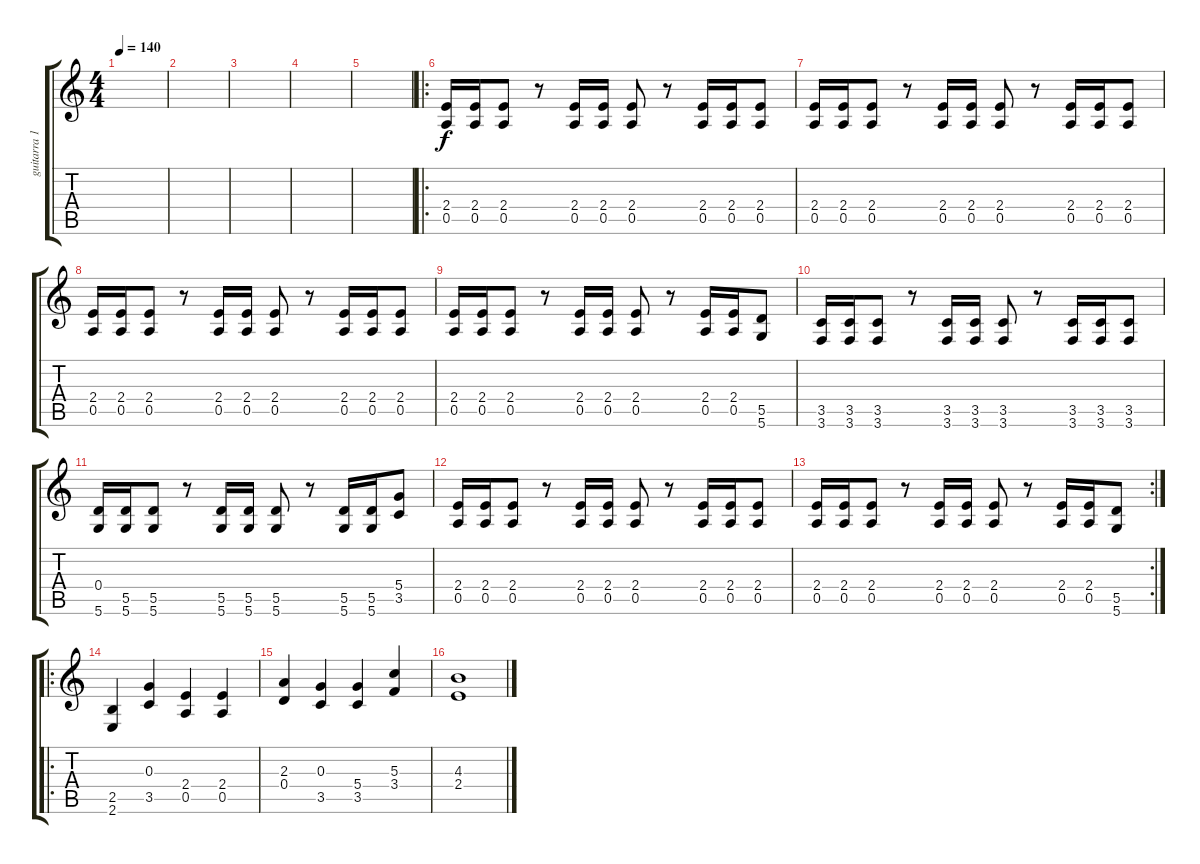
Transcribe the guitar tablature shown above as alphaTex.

\track ("guitarra 1" "guitarra 1") {instrument distortionguitar}
\staff {score tabs}
\tuning (E4 B3 G3 D3 A2 D2) {hide}
\ts (4 4)
\tempo 140
\clef g2
\ks c
|
|
|
|
|
\ro
(2.4 0.5).16 (2.4 0.5).16 (2.4 0.5).8 r.8 (2.4 0.5).16 (2.4 0.5).16 (2.4 0.5).8 r.8 (2.4 0.5).16 (2.4 0.5).16 (2.4 0.5).8 |
(2.4 0.5).16 (2.4 0.5).16 (2.4 0.5).8 r.8 (2.4 0.5).16 (2.4 0.5).16 (2.4 0.5).8 r.8 (2.4 0.5).16 (2.4 0.5).16 (2.4 0.5).8 |
(2.4 0.5).16 (2.4 0.5).16 (2.4 0.5).8 r.8 (2.4 0.5).16 (2.4 0.5).16 (2.4 0.5).8 r.8 (2.4 0.5).16 (2.4 0.5).16 (2.4 0.5).8 |
(2.4 0.5).16 (2.4 0.5).16 (2.4 0.5).8 r.8 (2.4 0.5).16 (2.4 0.5).16 (2.4 0.5).8 r.8 (2.4 0.5).16 (2.4 0.5).16 (5.5 5.6).8 |
(3.5 3.6).16 (3.5 3.6).16 (3.5 3.6).8 r.8 (3.5 3.6).16 (3.5 3.6).16 (3.5 3.6).8 r.8 (3.5 3.6).16 (3.5 3.6).16 (3.5 3.6).8 |
(0.4 5.6).16 (5.5 5.6).16 (5.5 5.6).8 r.8 (5.5 5.6).16 (5.5 5.6).16 (5.5 5.6).8 r.8 (5.5 5.6).16 (5.5 5.6).16 (5.4 3.5).8 |
(2.4 0.5).16 (2.4 0.5).16 (2.4 0.5).8 r.8 (2.4 0.5).16 (2.4 0.5).16 (2.4 0.5).8 r.8 (2.4 0.5).16 (2.4 0.5).16 (2.4 0.5).8 |
\rc 2
(2.4 0.5).16 (2.4 0.5).16 (2.4 0.5).8 r.8 (2.4 0.5).16 (2.4 0.5).16 (2.4 0.5).8 r.8 (2.4 0.5).16 (2.4 0.5).16 (5.5 5.6).8 |
\ro
(2.5 2.6).4 (0.3 3.5).4 (2.4 0.5).4 (2.4 0.5).4 |
(2.3 0.4).4 (0.3 3.5).4 (5.4 3.5).4 (5.3 3.4).4 |
(4.3 2.4).1
